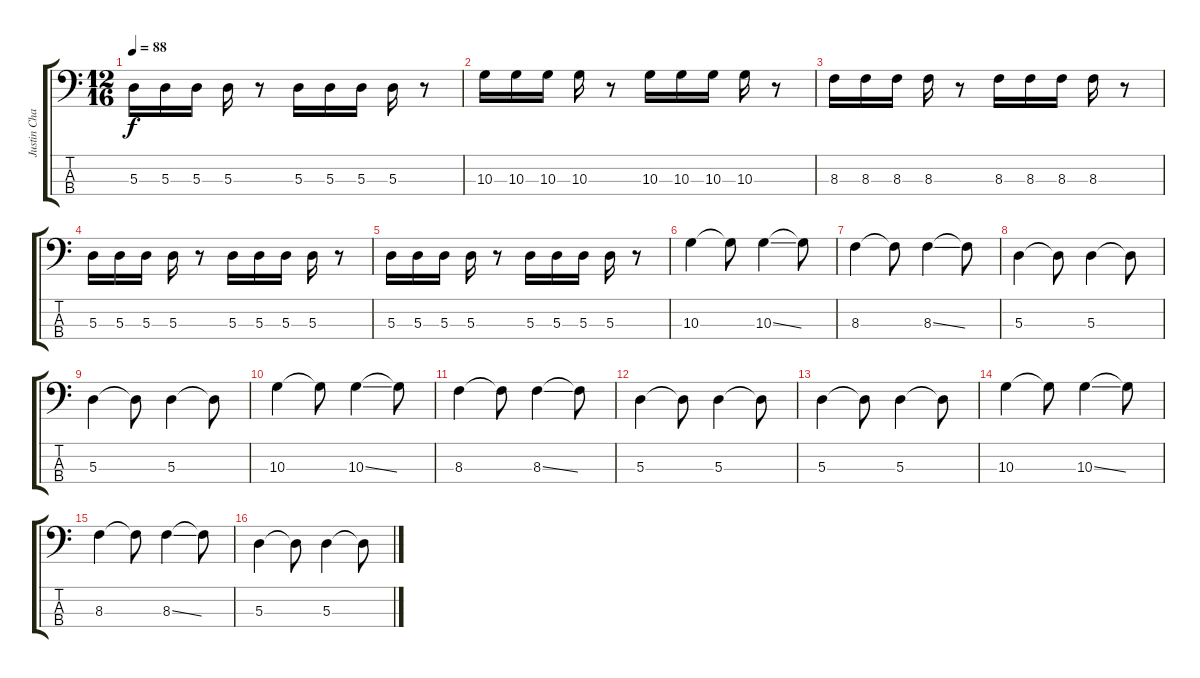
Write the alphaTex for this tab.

\track ("Justin Chancellor" "Justin Cha") {instrument electricbassfinger}
\staff {score tabs}
\tuning (G2 D2 A1 D1) {hide}
\ts (12 16)
\tempo 88
\clef f4
\ks c
5.3.16{dy f} 5.3.16 5.3.16 5.3.16 r.8 5.3.16 5.3.16 5.3.16 5.3.16 r.8 |
10.3.16 10.3.16 10.3.16 10.3.16 r.8 10.3.16 10.3.16 10.3.16 10.3.16 r.8 |
8.3.16 8.3.16 8.3.16 8.3.16 r.8 8.3.16 8.3.16 8.3.16 8.3.16 r.8 |
5.3.16 5.3.16 5.3.16 5.3.16 r.8 5.3.16 5.3.16 5.3.16 5.3.16 r.8 |
5.3.16 5.3.16 5.3.16 5.3.16 r.8 5.3.16 5.3.16 5.3.16 5.3.16 r.8 |
10.3.4 10.3{t}.8 10.3{ss}.4 10.3{t}.8 |
8.3.4 8.3{t}.8 8.3{ss}.4 8.3{t}.8 |
5.3.4 5.3{t}.8 5.3.4 5.3{t}.8 |
5.3.4 5.3{t}.8 5.3.4 5.3{t}.8 |
10.3.4 10.3{t}.8 10.3{ss}.4 10.3{t}.8 |
8.3.4 8.3{t}.8 8.3{ss}.4 8.3{t}.8 |
5.3.4 5.3{t}.8 5.3.4 5.3{t}.8 |
5.3.4 5.3{t}.8 5.3.4 5.3{t}.8 |
10.3.4 10.3{t}.8 10.3{ss}.4 10.3{t}.8 |
8.3.4 8.3{t}.8 8.3{ss}.4 8.3{t}.8 |
5.3.4 5.3{t}.8 5.3.4 5.3{t}.8
